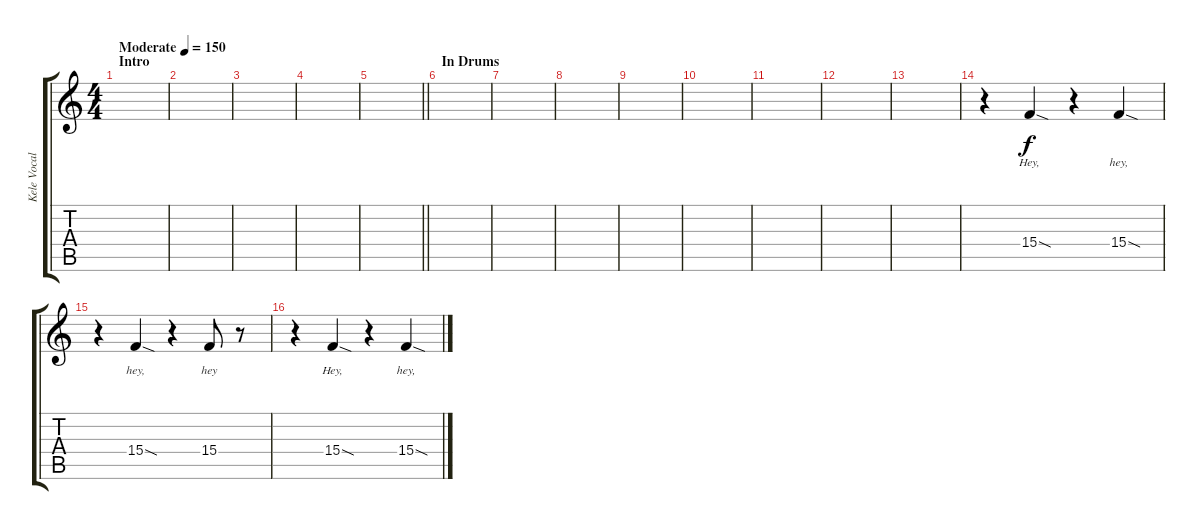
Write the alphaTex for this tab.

\track ("Kele Vocals {+Background Effects I}" "Kele Vocal") {instrument tenorsax}
\staff {score tabs}
\tuning (E4 B3 G3 D3 A2 D2) {hide}
\ts (4 4)
\section ("" "Intro")
\tempo (150 "Moderate")
\clef g2
\ks c
|
|
|
|
\barLineRight lightlight
|
\section ("" "In Drums")
|
|
|
|
|
|
|
|
r.4 15.4{sod}.4{lyrics (0 "Hey,") lyrics (1 "") lyrics (2 "") lyrics (3 "") lyrics (4 "")} r.4 15.4{sod}.4{lyrics (0 "hey,") lyrics (1 "") lyrics (2 "") lyrics (3 "") lyrics (4 "")} |
r.4 15.4{sod}.4{lyrics (0 "hey,") lyrics (1 "") lyrics (2 "") lyrics (3 "") lyrics (4 "")} r.4 15.4.8{lyrics (0 "hey") lyrics (1 "") lyrics (2 "") lyrics (3 "") lyrics (4 "")} r.8 |
r.4 15.4{sod}.4{lyrics (0 "Hey,") lyrics (1 "") lyrics (2 "") lyrics (3 "") lyrics (4 "")} r.4 15.4{sod}.4{lyrics (0 "hey,") lyrics (1 "") lyrics (2 "") lyrics (3 "") lyrics (4 "")}
